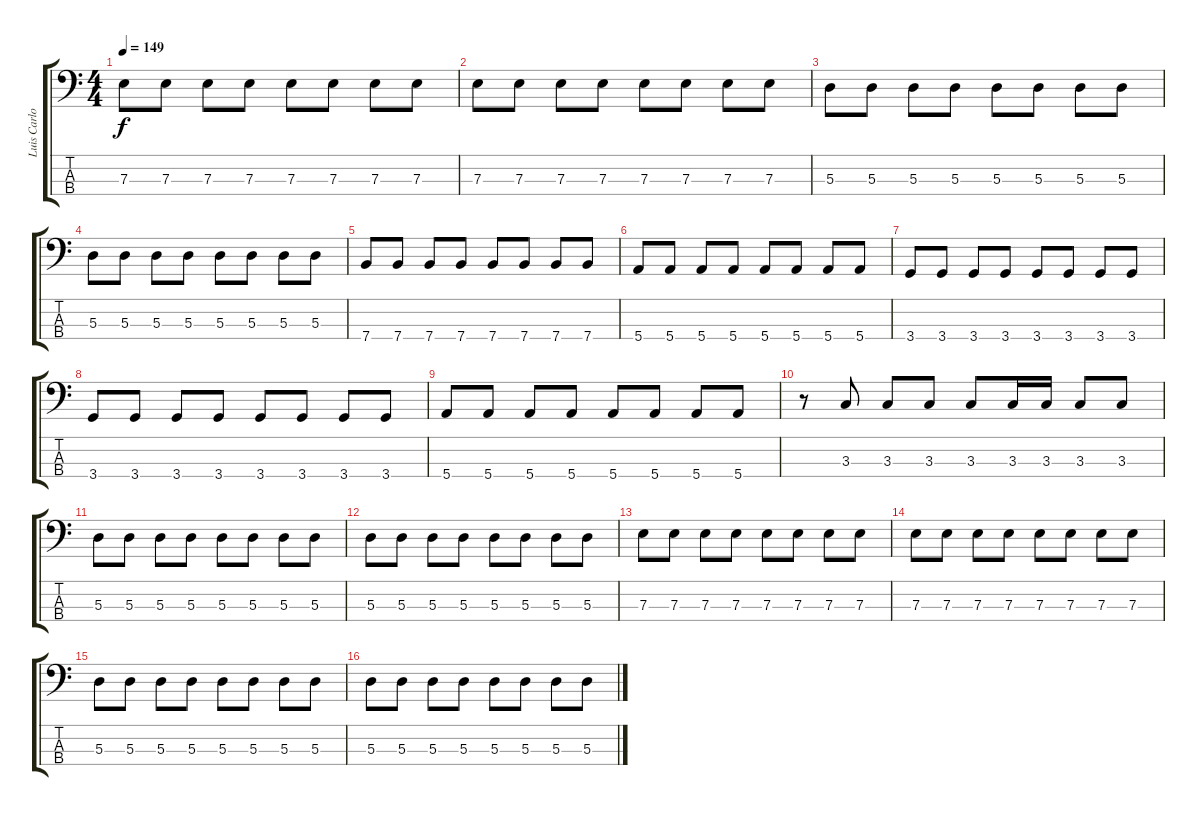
\track ("Luis Carlos Flórez" "Luis Carlo") {instrument electricbasspick}
\staff {score tabs}
\tuning (G2 D2 A1 E1) {hide}
\ts (4 4)
\tempo 149
\clef f4
\ks c
7.3.8{dy f} 7.3.8 7.3.8 7.3.8 7.3.8 7.3.8 7.3.8 7.3.8 |
7.3.8 7.3.8 7.3.8 7.3.8 7.3.8 7.3.8 7.3.8 7.3.8 |
5.3.8 5.3.8 5.3.8 5.3.8 5.3.8 5.3.8 5.3.8 5.3.8 |
5.3.8 5.3.8 5.3.8 5.3.8 5.3.8 5.3.8 5.3.8 5.3.8 |
7.4.8 7.4.8 7.4.8 7.4.8 7.4.8 7.4.8 7.4.8 7.4.8 |
5.4.8 5.4.8 5.4.8 5.4.8 5.4.8 5.4.8 5.4.8 5.4.8 |
3.4.8 3.4.8 3.4.8 3.4.8 3.4.8 3.4.8 3.4.8 3.4.8 |
3.4.8 3.4.8 3.4.8 3.4.8 3.4.8 3.4.8 3.4.8 3.4.8 |
5.4.8 5.4.8 5.4.8 5.4.8 5.4.8 5.4.8 5.4.8 5.4.8 |
r.8 3.3.8 3.3.8 3.3.8 3.3.8 3.3.16 3.3.16 3.3.8 3.3.8 |
5.3.8 5.3.8 5.3.8 5.3.8 5.3.8 5.3.8 5.3.8 5.3.8 |
5.3.8 5.3.8 5.3.8 5.3.8 5.3.8 5.3.8 5.3.8 5.3.8 |
7.3.8 7.3.8 7.3.8 7.3.8 7.3.8 7.3.8 7.3.8 7.3.8 |
7.3.8 7.3.8 7.3.8 7.3.8 7.3.8 7.3.8 7.3.8 7.3.8 |
5.3.8 5.3.8 5.3.8 5.3.8 5.3.8 5.3.8 5.3.8 5.3.8 |
5.3.8 5.3.8 5.3.8 5.3.8 5.3.8 5.3.8 5.3.8 5.3.8
